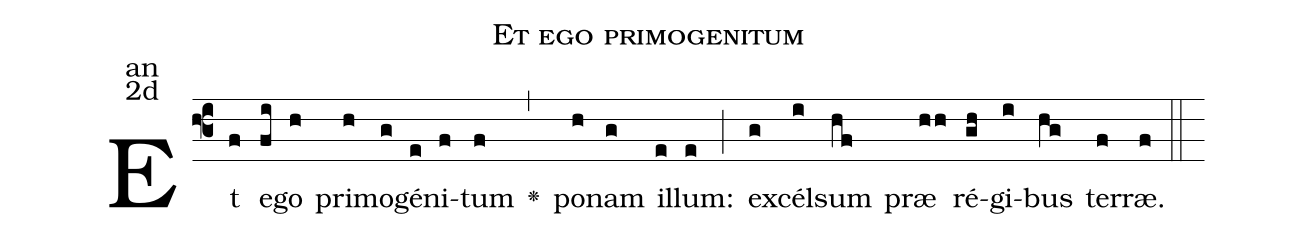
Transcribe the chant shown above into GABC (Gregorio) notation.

name:Et ego primogenitum;
office-part:an;
mode:2d;
%%
(f3)Et(f) e(fi)go(h) pri(h)mo(g)gé(e)ni(f)tum(f) <v>\greheightstar</v>(,) po(h)nam(g) il(e)lum:(e) (;) ex(g)cél(i)sum(hf) præ(hh) ré(gh)gi(i)bus(hg) ter(f)ræ.(f) (::)
